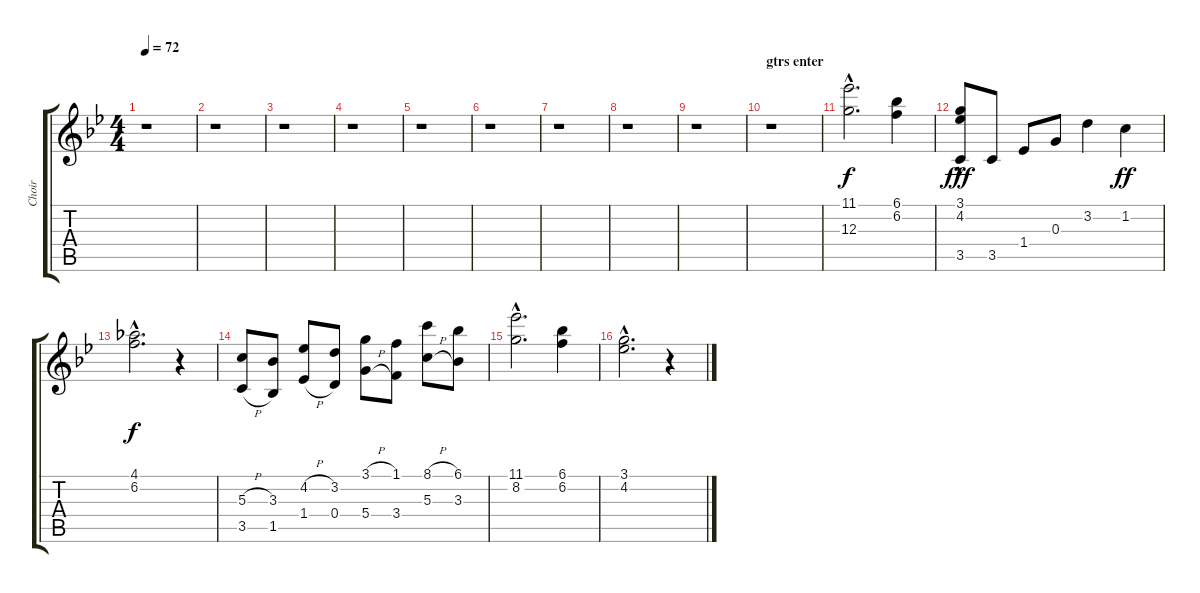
\track ("Choir" "Choir") {instrument flute}
\staff {score tabs}
\tuning (E5 B4 G4 D4 A3 E3) {hide}
\ts (4 4)
\tempo 72
\clef g2
\ks bb
r.1{dy f} |
r.1 |
r.1 |
r.1 |
r.1 |
r.1 |
r.1 |
r.1 |
r.1 |
\section ("" "gtrs enter")
r.1 |
(11.1{hac} 12.3{hac}).2{d} (6.1 6.2).4 |
(3.1{hac} 4.2{hac} 3.5).8{dy fff} 3.5.8 1.4.8 0.3.8 3.2.4 1.2.4{dy ff} |
(4.1{hac} 6.2{hac}).2{d dy f} r.4 |
(5.3{h} 3.5{h}).8 (3.3 1.5).8 (4.2{h} 1.4{h}).8 (3.2 0.4).8 (3.1{h} 5.4{h}).8 (1.1 3.4).8 (8.1{h} 5.3{h}).8 (6.1 3.3).8 |
(11.1{hac} 8.2{hac}).2{d} (6.1 6.2).4 |
(3.1{hac} 4.2{hac}).2{d} r.4
